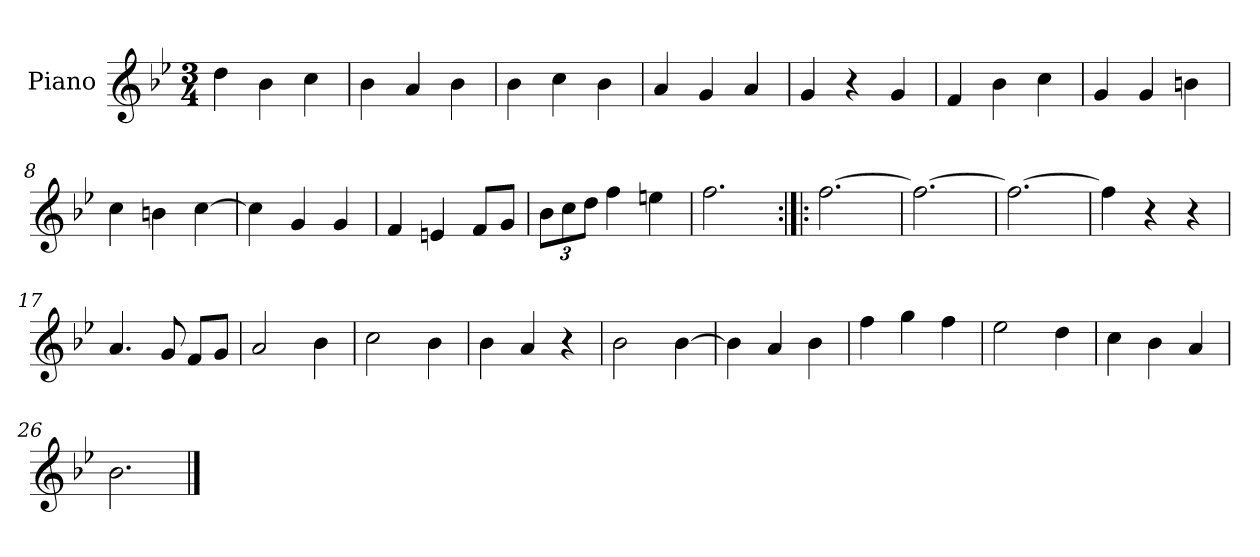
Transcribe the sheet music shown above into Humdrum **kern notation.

**kern
*part1
*staff1
*I"Piano
*I'Pno.
*clefG2
*k[b-e-]
*M3/4
=1
4dd\
4b-\
4cc\
=2
4b-\
4a/
4b-\
=3
4b-\
4cc\
4b-\
=4
4a/
4g/
4a/
=5
4g/
4r
4g/
=6
4f/
4b-\
4cc\
=7
4g/
4g/
4bn\
=8
4cc\
4bn\
[4cc\
=9
4cc\]
4g/
4g/
!!LO:LB:g=z
=10
4f/
4en/
8f/L
8g/J
=11
*Xbrackettup
12b-\L
12cc\
12dd\J
4ff\
4een\
=12
2.ff\
=13:|!|:
[2.ff\
=14
2.ff\_
=15
2.ff\_
=16
4ff\]
4r
4r
=17
4.a/
8g/
8f/L
8g/J
=18
2a/
4b-\
=19
2cc\
4b-\
!!LO:LB:g=z
=20
4b-\
4a/
4r
=21
2b-\
[4b-\
=22
4b-\]
4a/
4b-\
=23
4ff\
4gg\
4ff\
=24
2ee-\
4dd\
=25
4cc\
4b-\
4a/
=26
2.b-\
==
*-
